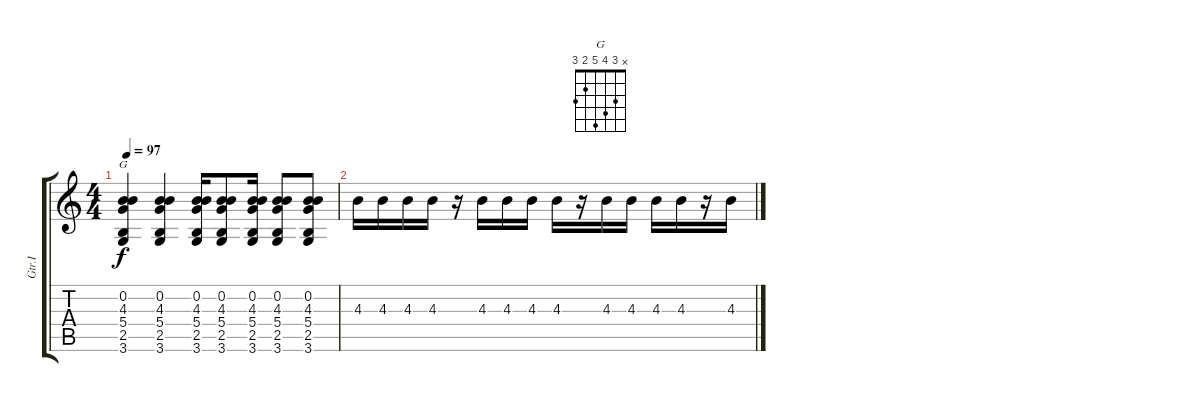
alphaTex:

\track ("Gtr.I" "Gtr.I") {instrument distortionguitar}
\staff {score tabs}
\tuning (E4 B3 G3 D3 A2 E2) {hide}
\chord ("G" x 3 4 5 2 3)
\ts (4 4)
\tempo 97
\clef g2
\ks c
(0.2 4.3 5.4 2.5 3.6).4{ch "G" dy f} (0.2 4.3 5.4 2.5 3.6).4 (0.2 4.3 5.4 2.5 3.6).16 (0.2 4.3 5.4 2.5 3.6).8 (0.2 4.3 5.4 2.5 3.6).16 (0.2 4.3 5.4 2.5 3.6).8 (0.2 4.3 5.4 2.5 3.6).8 |
4.3.16 4.3.16 4.3.16 4.3.16 r.16 4.3.16 4.3.16 4.3.16 4.3.16 r.16 4.3.16 4.3.16 4.3.16 4.3.16 r.16 4.3.16
